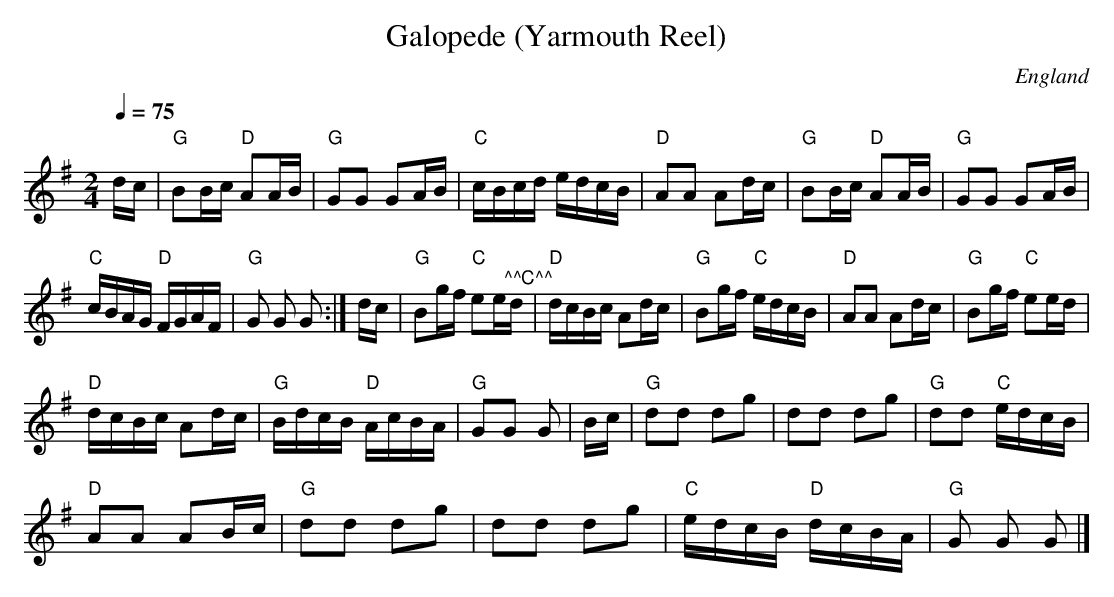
X:1
T:Galopede (Yarmouth Reel)     %Tune name
Q:1/4=75     %Tempo
|:
O:England
M:2/4     %Meter
L:1/16     %
K:G
dc |"G"B2Bc "D"A2AB |"G"G2G2 G2AB |"C"cBcd edcB |"D"A2A2 A2dc |"G"B2Bc "D"A2AB |"G"G2G2 G2AB |
"C"cBAG "D"FGAF |"G"G2 G2 G2 :|dc |"G"B2gf "C"e2e"^^^C^^"d |"D"dcBc A2dc |"G"B2gf "C"edcB |"D"A2A2 A2dc |"G"B2gf "C"e2ed |
"D"dcBc A2dc |"G"BdcB "D"AcBA |"G"G2G2 G2 |Bc |"G"d2d2 d2g2 |d2d2 d2g2 |"G"d2d2 "C"edcB |
"D"A2A2 A2Bc |"G"d2d2 d2g2 |d2d2 d2g2 |"C"edcB "D"dcBA |"G"G2 G2 G2 |]
